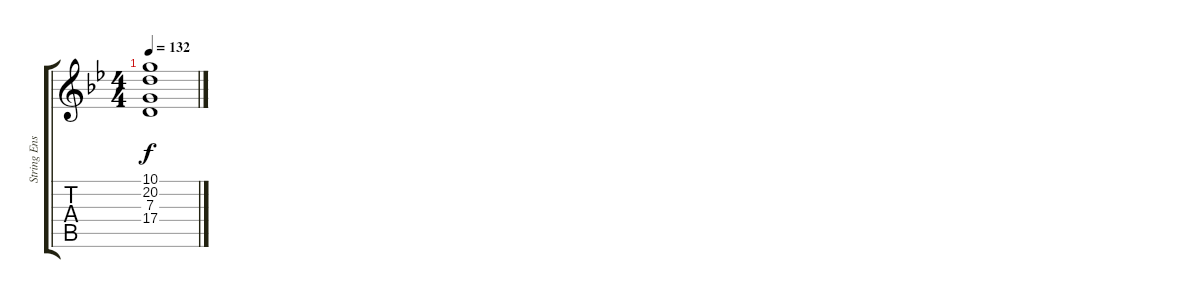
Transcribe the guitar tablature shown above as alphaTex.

\track ("String Ensemble" "String Ens") {instrument stringensemble1}
\staff {score tabs}
\tuning (E4 B3 G3 D3 A2 E2) {hide}
\ts (4 4)
\tempo 132
\clef g2
\ks bb
(10.1{t} 20.2{t} 7.3{t} 17.4{t}).1{dy f}
